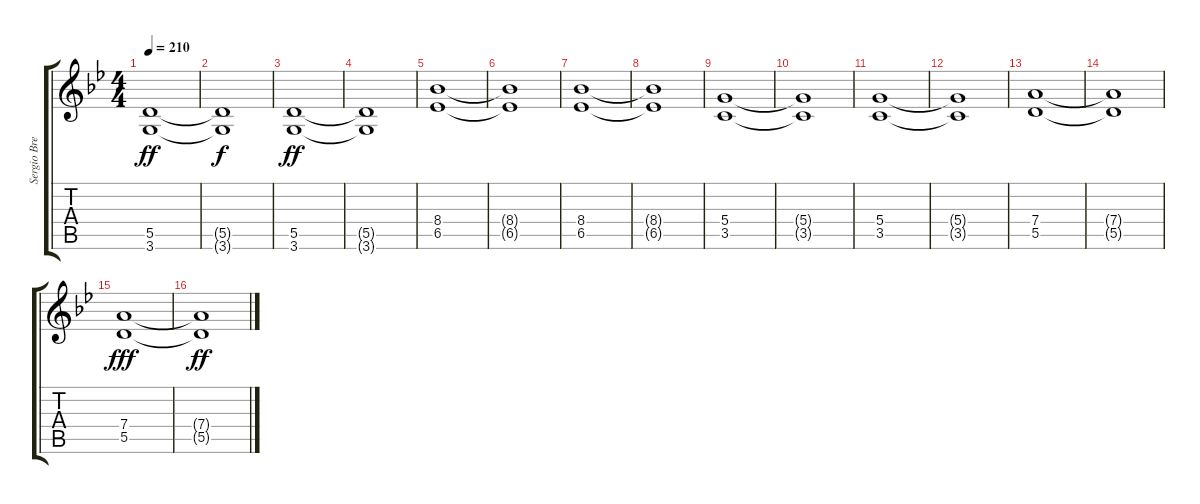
\track ("Sergio Bredichevsky" "Sergio Bre") {instrument overdrivenguitar}
\staff {score tabs}
\tuning (E4 B3 G3 D3 A2 E2) {hide}
\ts (4 4)
\tempo 210
\clef g2
\ks gminor
(5.5 3.6).1{dy ff instrument overdrivenguitar} |
(5.5{t} 3.6{t}).1{dy f} |
(5.5 3.6).1{dy ff} |
(5.5{t} 3.6{t}).1 |
(8.4 6.5).1 |
(8.4{t} 6.5{t}).1 |
(8.4 6.5).1 |
(8.4{t} 6.5{t}).1 |
(5.4 3.5).1 |
(5.4{t} 3.5{t}).1 |
(5.4 3.5).1 |
(5.4{t} 3.5{t}).1 |
(7.4 5.5).1 |
(7.4{t} 5.5{t}).1 |
(7.4 5.5).1{dy fff} |
(7.4{t} 5.5{t}).1{dy ff}
